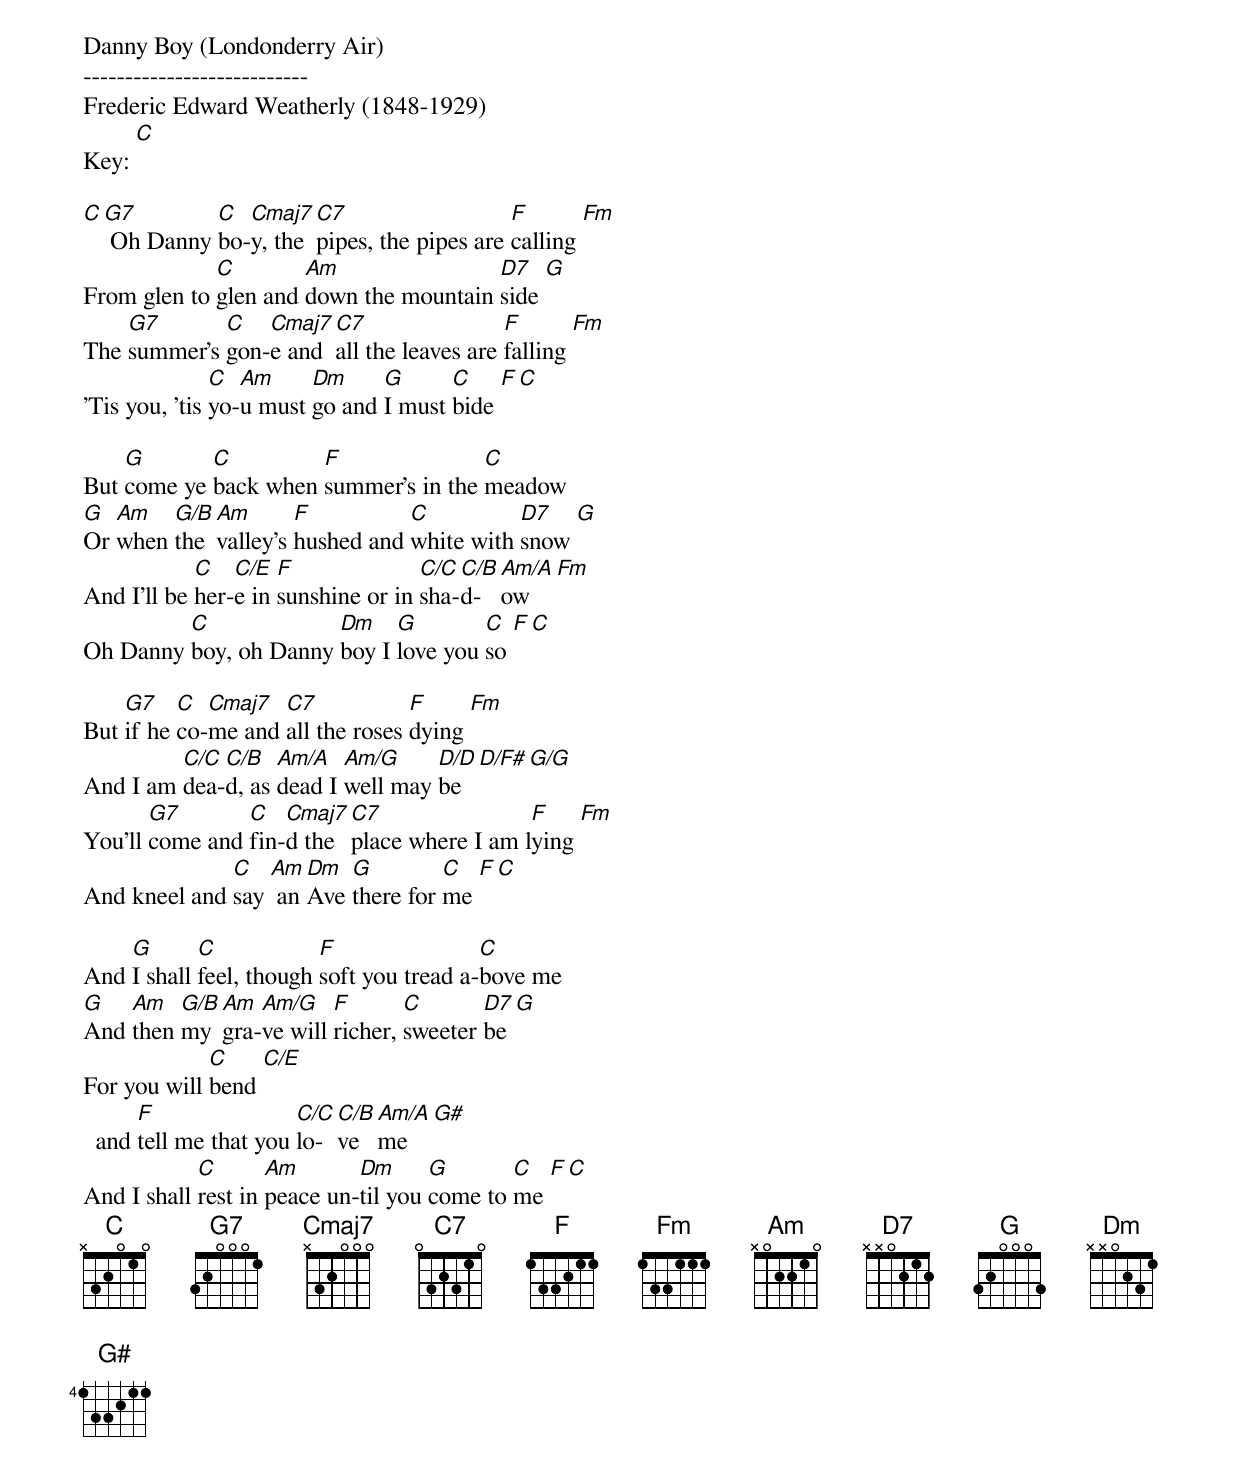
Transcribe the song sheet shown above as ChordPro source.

Danny Boy (Londonderry Air)
---------------------------
Frederic Edward Weatherly (1848-1929)
Key: [C]

[C][G7] Oh Danny [C]bo-[Cmaj7]y, the [C7]pipes, the pipes are [F]calling [Fm]
From glen to [C]glen and [Am]down the mountain [D7]side [G]
The [G7]summer's [C]gon-[Cmaj7]e and [C7]all the leaves are [F]falling [Fm]
'Tis you, 'tis [C]yo-[Am]u must [Dm]go and [G]I must [C]bide [F][C]

But [G]come ye [C]back when [F]summer's in the [C]meadow
[G]Or [Am]when [G/B]the [Am]valley's [F]hushed and [C]white with [D7]snow [G]
And I'll be [C]her-[C/E]e in [F]sunshine or in [C/C]sha-[C/B]d-[Am/A]ow [Fm]
Oh Danny [C]boy, oh Danny [Dm]boy I [G]love you [C]so [F][C]

But [G7]if he [C]co-[Cmaj7]me and [C7]all the roses [F]dying [Fm]
And I am [C/C]dea-[C/B]d, as [Am/A]dead I [Am/G]well may [D/D]be [D/F#][G/G]
You'll [G7]come and [C]fin-[Cmaj7]d the [C7]place where I am [ F ]lying [Fm]
And kneel and [C]say [Am] an [Dm]Ave [G]there for [C]me [F][C]

And [G]I shall [C]feel, though [F]soft you tread a-[C]bove me
[G]And [Am]then [G/B]my [Am]gra-[Am/G]ve will [F]richer, [C]sweeter [D7]be [G]
For you will [C]bend [C/E]
  and [F]tell me that you [C/C]lo-[C/B]ve [Am/A]me [G#]
And I shall [C]rest in [Am]peace un-[Dm]til you [G]come to [C]me [F][C]
